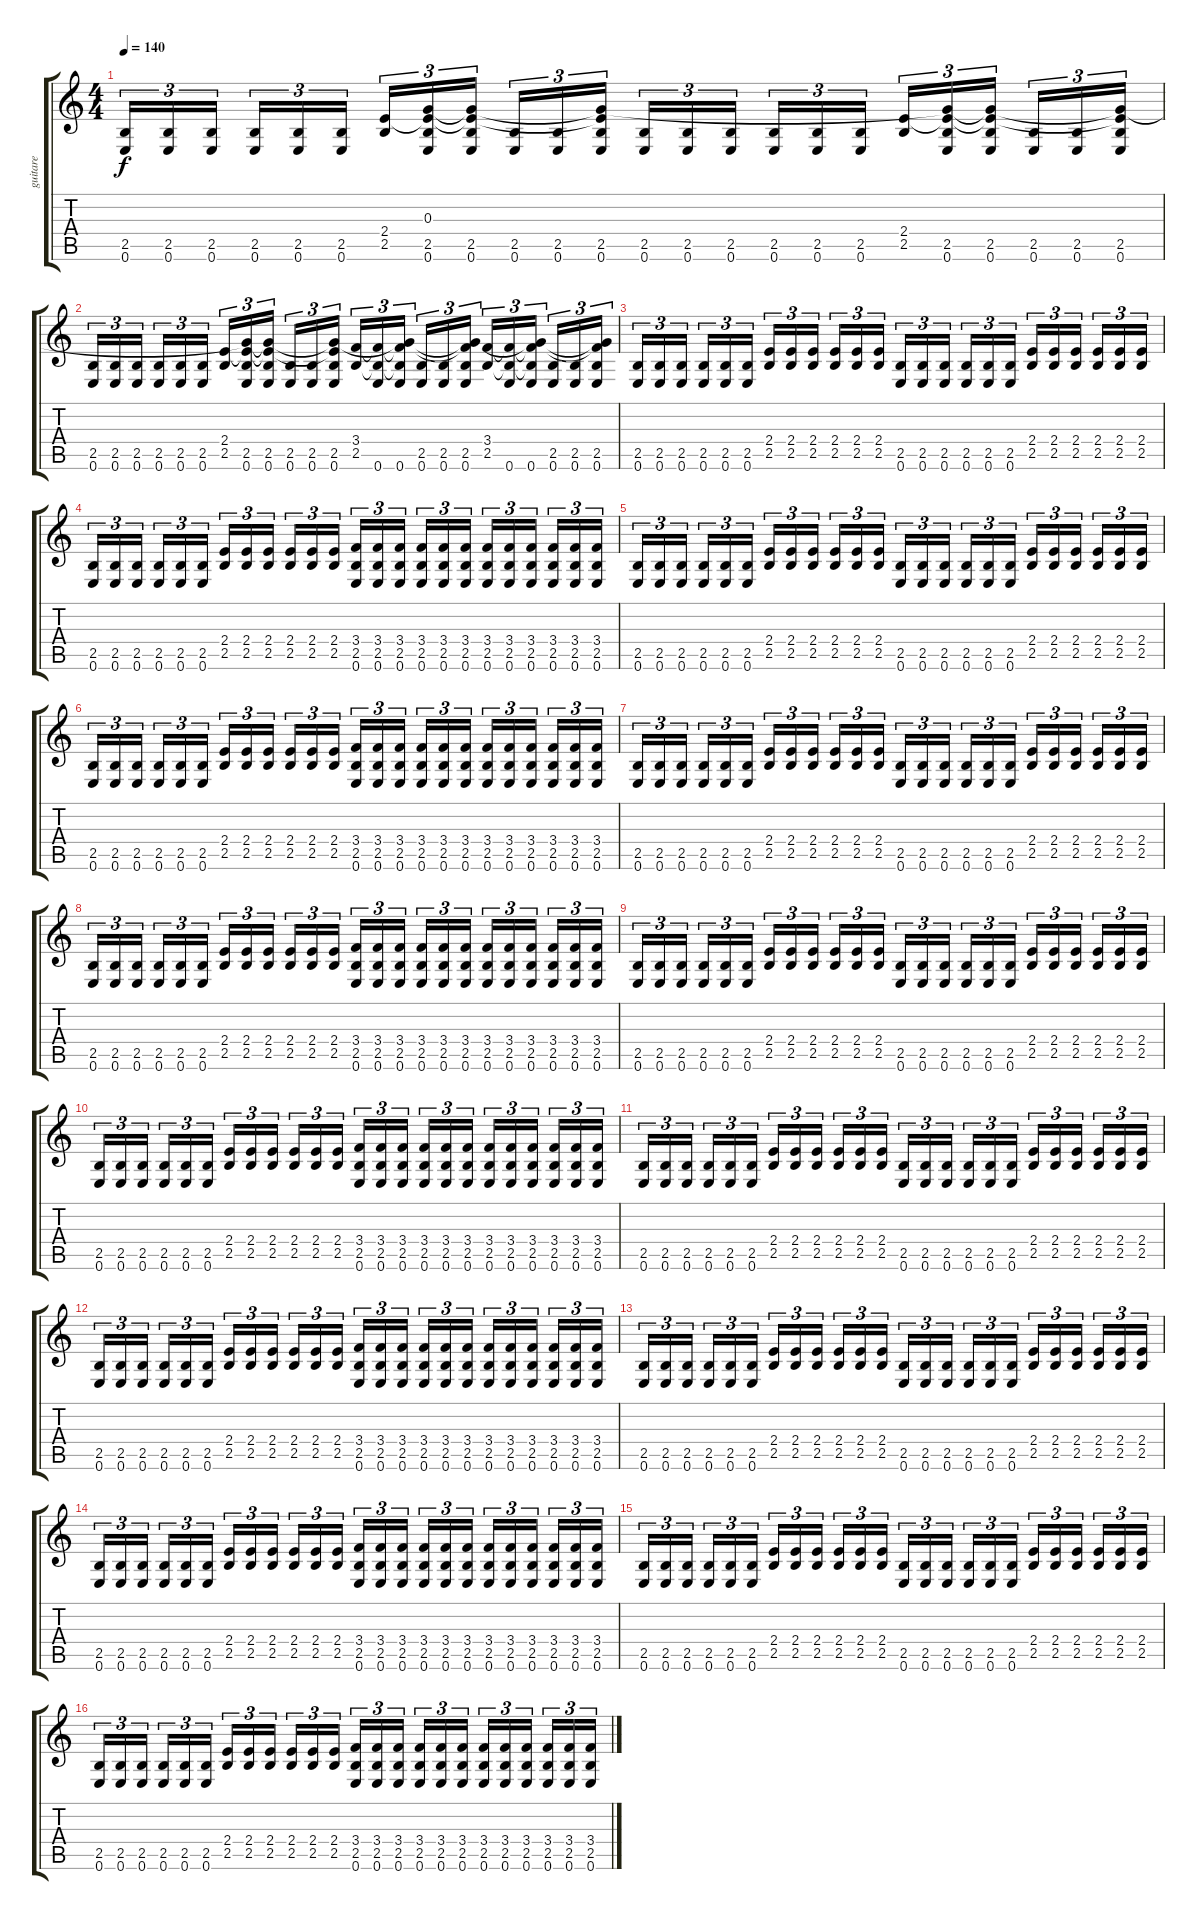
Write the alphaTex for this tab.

\track ("guitare" "guitare") {instrument distortionguitar}
\staff {score tabs}
\tuning (E4 B3 G3 D3 A2 E2) {hide}
\ts (4 4)
\tempo 140
\clef g2
\ks c
(2.5 0.6).16{tu (3 2) dy f} (2.5 0.6).16{tu (3 2)} (2.5 0.6).16{tu (3 2)} (2.5 0.6).16{tu (3 2)} (2.5 0.6).16{tu (3 2)} (2.5 0.6).16{tu (3 2)} (2.4 2.5).16{tu (3 2)} (0.3{t} 2.4{t} 2.5 0.6).16{tu (3 2)} (0.3{t} 2.4{t} 2.5 0.6).16{tu (3 2)} (2.5 0.6).16{tu (3 2)} (2.5 0.6).16{tu (3 2)} (0.3{t} 2.4{t} 2.5 0.6).16{tu (3 2)} (2.5 0.6).16{tu (3 2)} (2.5 0.6).16{tu (3 2)} (2.5 0.6).16{tu (3 2)} (2.5 0.6).16{tu (3 2)} (2.5 0.6).16{tu (3 2)} (2.5 0.6).16{tu (3 2)} (2.4 2.5).16{tu (3 2)} (0.3{t} 2.4{t} 2.5 0.6).16{tu (3 2)} (0.3{t} 2.4{t} 2.5 0.6).16{tu (3 2)} (2.5 0.6).16{tu (3 2)} (2.5 0.6).16{tu (3 2)} (0.3{t} 2.4{t} 2.5 0.6).16{tu (3 2)} |
(2.5 0.6).16{tu (3 2)} (2.5 0.6).16{tu (3 2)} (2.5 0.6).16{tu (3 2)} (2.5 0.6).16{tu (3 2)} (2.5 0.6).16{tu (3 2)} (2.5 0.6).16{tu (3 2)} (2.4 2.5).16{tu (3 2)} (0.3{t} 2.4{t} 2.5 0.6).16{tu (3 2)} (0.3{t} 2.4{t} 2.5 0.6).16{tu (3 2)} (2.5 0.6).16{tu (3 2)} (2.5 0.6).16{tu (3 2)} (0.3{t} 2.4{t} 2.5 0.6).16{tu (3 2)} (3.4 2.5).16{tu (3 2)} (3.4{t} 2.5{t} 0.6).16{tu (3 2)} (0.3{t} 3.4{t} 2.5{t} 0.6).16{tu (3 2)} (2.5 0.6).16{tu (3 2)} (2.5 0.6).16{tu (3 2)} (0.3{t} 3.4{t} 2.5 0.6).16{tu (3 2)} (3.4 2.5).16{tu (3 2)} (3.4{t} 2.5{t} 0.6).16{tu (3 2)} (0.3{t} 3.4{t} 2.5{t} 0.6).16{tu (3 2)} (2.5 0.6).16{tu (3 2)} (2.5 0.6).16{tu (3 2)} (0.3{t} 3.4{t} 2.5 0.6).16{tu (3 2)} |
(2.5 0.6).16{tu (3 2)} (2.5 0.6).16{tu (3 2)} (2.5 0.6).16{tu (3 2)} (2.5 0.6).16{tu (3 2)} (2.5 0.6).16{tu (3 2)} (2.5 0.6).16{tu (3 2)} (2.4 2.5).16{tu (3 2)} (2.4 2.5).16{tu (3 2)} (2.4 2.5).16{tu (3 2)} (2.4 2.5).16{tu (3 2)} (2.4 2.5).16{tu (3 2)} (2.4 2.5).16{tu (3 2)} (2.5 0.6).16{tu (3 2)} (2.5 0.6).16{tu (3 2)} (2.5 0.6).16{tu (3 2)} (2.5 0.6).16{tu (3 2)} (2.5 0.6).16{tu (3 2)} (2.5 0.6).16{tu (3 2)} (2.4 2.5).16{tu (3 2)} (2.4 2.5).16{tu (3 2)} (2.4 2.5).16{tu (3 2)} (2.4 2.5).16{tu (3 2)} (2.4 2.5).16{tu (3 2)} (2.4 2.5).16{tu (3 2)} |
(2.5 0.6).16{tu (3 2)} (2.5 0.6).16{tu (3 2)} (2.5 0.6).16{tu (3 2)} (2.5 0.6).16{tu (3 2)} (2.5 0.6).16{tu (3 2)} (2.5 0.6).16{tu (3 2)} (2.4 2.5).16{tu (3 2)} (2.4 2.5).16{tu (3 2)} (2.4 2.5).16{tu (3 2)} (2.4 2.5).16{tu (3 2)} (2.4 2.5).16{tu (3 2)} (2.4 2.5).16{tu (3 2)} (3.4 2.5 0.6).16{tu (3 2)} (3.4 2.5 0.6).16{tu (3 2)} (3.4 2.5 0.6).16{tu (3 2)} (3.4 2.5 0.6).16{tu (3 2)} (3.4 2.5 0.6).16{tu (3 2)} (3.4 2.5 0.6).16{tu (3 2)} (3.4 2.5 0.6).16{tu (3 2)} (3.4 2.5 0.6).16{tu (3 2)} (3.4 2.5 0.6).16{tu (3 2)} (3.4 2.5 0.6).16{tu (3 2)} (3.4 2.5 0.6).16{tu (3 2)} (3.4 2.5 0.6).16{tu (3 2)} |
(2.5 0.6).16{tu (3 2)} (2.5 0.6).16{tu (3 2)} (2.5 0.6).16{tu (3 2)} (2.5 0.6).16{tu (3 2)} (2.5 0.6).16{tu (3 2)} (2.5 0.6).16{tu (3 2)} (2.4 2.5).16{tu (3 2)} (2.4 2.5).16{tu (3 2)} (2.4 2.5).16{tu (3 2)} (2.4 2.5).16{tu (3 2)} (2.4 2.5).16{tu (3 2)} (2.4 2.5).16{tu (3 2)} (2.5 0.6).16{tu (3 2)} (2.5 0.6).16{tu (3 2)} (2.5 0.6).16{tu (3 2)} (2.5 0.6).16{tu (3 2)} (2.5 0.6).16{tu (3 2)} (2.5 0.6).16{tu (3 2)} (2.4 2.5).16{tu (3 2)} (2.4 2.5).16{tu (3 2)} (2.4 2.5).16{tu (3 2)} (2.4 2.5).16{tu (3 2)} (2.4 2.5).16{tu (3 2)} (2.4 2.5).16{tu (3 2)} |
(2.5 0.6).16{tu (3 2)} (2.5 0.6).16{tu (3 2)} (2.5 0.6).16{tu (3 2)} (2.5 0.6).16{tu (3 2)} (2.5 0.6).16{tu (3 2)} (2.5 0.6).16{tu (3 2)} (2.4 2.5).16{tu (3 2)} (2.4 2.5).16{tu (3 2)} (2.4 2.5).16{tu (3 2)} (2.4 2.5).16{tu (3 2)} (2.4 2.5).16{tu (3 2)} (2.4 2.5).16{tu (3 2)} (3.4 2.5 0.6).16{tu (3 2)} (3.4 2.5 0.6).16{tu (3 2)} (3.4 2.5 0.6).16{tu (3 2)} (3.4 2.5 0.6).16{tu (3 2)} (3.4 2.5 0.6).16{tu (3 2)} (3.4 2.5 0.6).16{tu (3 2)} (3.4 2.5 0.6).16{tu (3 2)} (3.4 2.5 0.6).16{tu (3 2)} (3.4 2.5 0.6).16{tu (3 2)} (3.4 2.5 0.6).16{tu (3 2)} (3.4 2.5 0.6).16{tu (3 2)} (3.4 2.5 0.6).16{tu (3 2)} |
(2.5 0.6).16{tu (3 2)} (2.5 0.6).16{tu (3 2)} (2.5 0.6).16{tu (3 2)} (2.5 0.6).16{tu (3 2)} (2.5 0.6).16{tu (3 2)} (2.5 0.6).16{tu (3 2)} (2.4 2.5).16{tu (3 2)} (2.4 2.5).16{tu (3 2)} (2.4 2.5).16{tu (3 2)} (2.4 2.5).16{tu (3 2)} (2.4 2.5).16{tu (3 2)} (2.4 2.5).16{tu (3 2)} (2.5 0.6).16{tu (3 2)} (2.5 0.6).16{tu (3 2)} (2.5 0.6).16{tu (3 2)} (2.5 0.6).16{tu (3 2)} (2.5 0.6).16{tu (3 2)} (2.5 0.6).16{tu (3 2)} (2.4 2.5).16{tu (3 2)} (2.4 2.5).16{tu (3 2)} (2.4 2.5).16{tu (3 2)} (2.4 2.5).16{tu (3 2)} (2.4 2.5).16{tu (3 2)} (2.4 2.5).16{tu (3 2)} |
(2.5 0.6).16{tu (3 2)} (2.5 0.6).16{tu (3 2)} (2.5 0.6).16{tu (3 2)} (2.5 0.6).16{tu (3 2)} (2.5 0.6).16{tu (3 2)} (2.5 0.6).16{tu (3 2)} (2.4 2.5).16{tu (3 2)} (2.4 2.5).16{tu (3 2)} (2.4 2.5).16{tu (3 2)} (2.4 2.5).16{tu (3 2)} (2.4 2.5).16{tu (3 2)} (2.4 2.5).16{tu (3 2)} (3.4 2.5 0.6).16{tu (3 2)} (3.4 2.5 0.6).16{tu (3 2)} (3.4 2.5 0.6).16{tu (3 2)} (3.4 2.5 0.6).16{tu (3 2)} (3.4 2.5 0.6).16{tu (3 2)} (3.4 2.5 0.6).16{tu (3 2)} (3.4 2.5 0.6).16{tu (3 2)} (3.4 2.5 0.6).16{tu (3 2)} (3.4 2.5 0.6).16{tu (3 2)} (3.4 2.5 0.6).16{tu (3 2)} (3.4 2.5 0.6).16{tu (3 2)} (3.4 2.5 0.6).16{tu (3 2)} |
(2.5 0.6).16{tu (3 2)} (2.5 0.6).16{tu (3 2)} (2.5 0.6).16{tu (3 2)} (2.5 0.6).16{tu (3 2)} (2.5 0.6).16{tu (3 2)} (2.5 0.6).16{tu (3 2)} (2.4 2.5).16{tu (3 2)} (2.4 2.5).16{tu (3 2)} (2.4 2.5).16{tu (3 2)} (2.4 2.5).16{tu (3 2)} (2.4 2.5).16{tu (3 2)} (2.4 2.5).16{tu (3 2)} (2.5 0.6).16{tu (3 2)} (2.5 0.6).16{tu (3 2)} (2.5 0.6).16{tu (3 2)} (2.5 0.6).16{tu (3 2)} (2.5 0.6).16{tu (3 2)} (2.5 0.6).16{tu (3 2)} (2.4 2.5).16{tu (3 2)} (2.4 2.5).16{tu (3 2)} (2.4 2.5).16{tu (3 2)} (2.4 2.5).16{tu (3 2)} (2.4 2.5).16{tu (3 2)} (2.4 2.5).16{tu (3 2)} |
(2.5 0.6).16{tu (3 2)} (2.5 0.6).16{tu (3 2)} (2.5 0.6).16{tu (3 2)} (2.5 0.6).16{tu (3 2)} (2.5 0.6).16{tu (3 2)} (2.5 0.6).16{tu (3 2)} (2.4 2.5).16{tu (3 2)} (2.4 2.5).16{tu (3 2)} (2.4 2.5).16{tu (3 2)} (2.4 2.5).16{tu (3 2)} (2.4 2.5).16{tu (3 2)} (2.4 2.5).16{tu (3 2)} (3.4 2.5 0.6).16{tu (3 2)} (3.4 2.5 0.6).16{tu (3 2)} (3.4 2.5 0.6).16{tu (3 2)} (3.4 2.5 0.6).16{tu (3 2)} (3.4 2.5 0.6).16{tu (3 2)} (3.4 2.5 0.6).16{tu (3 2)} (3.4 2.5 0.6).16{tu (3 2)} (3.4 2.5 0.6).16{tu (3 2)} (3.4 2.5 0.6).16{tu (3 2)} (3.4 2.5 0.6).16{tu (3 2)} (3.4 2.5 0.6).16{tu (3 2)} (3.4 2.5 0.6).16{tu (3 2)} |
(2.5 0.6).16{tu (3 2)} (2.5 0.6).16{tu (3 2)} (2.5 0.6).16{tu (3 2)} (2.5 0.6).16{tu (3 2)} (2.5 0.6).16{tu (3 2)} (2.5 0.6).16{tu (3 2)} (2.4 2.5).16{tu (3 2)} (2.4 2.5).16{tu (3 2)} (2.4 2.5).16{tu (3 2)} (2.4 2.5).16{tu (3 2)} (2.4 2.5).16{tu (3 2)} (2.4 2.5).16{tu (3 2)} (2.5 0.6).16{tu (3 2)} (2.5 0.6).16{tu (3 2)} (2.5 0.6).16{tu (3 2)} (2.5 0.6).16{tu (3 2)} (2.5 0.6).16{tu (3 2)} (2.5 0.6).16{tu (3 2)} (2.4 2.5).16{tu (3 2)} (2.4 2.5).16{tu (3 2)} (2.4 2.5).16{tu (3 2)} (2.4 2.5).16{tu (3 2)} (2.4 2.5).16{tu (3 2)} (2.4 2.5).16{tu (3 2)} |
(2.5 0.6).16{tu (3 2)} (2.5 0.6).16{tu (3 2)} (2.5 0.6).16{tu (3 2)} (2.5 0.6).16{tu (3 2)} (2.5 0.6).16{tu (3 2)} (2.5 0.6).16{tu (3 2)} (2.4 2.5).16{tu (3 2)} (2.4 2.5).16{tu (3 2)} (2.4 2.5).16{tu (3 2)} (2.4 2.5).16{tu (3 2)} (2.4 2.5).16{tu (3 2)} (2.4 2.5).16{tu (3 2)} (3.4 2.5 0.6).16{tu (3 2)} (3.4 2.5 0.6).16{tu (3 2)} (3.4 2.5 0.6).16{tu (3 2)} (3.4 2.5 0.6).16{tu (3 2)} (3.4 2.5 0.6).16{tu (3 2)} (3.4 2.5 0.6).16{tu (3 2)} (3.4 2.5 0.6).16{tu (3 2)} (3.4 2.5 0.6).16{tu (3 2)} (3.4 2.5 0.6).16{tu (3 2)} (3.4 2.5 0.6).16{tu (3 2)} (3.4 2.5 0.6).16{tu (3 2)} (3.4 2.5 0.6).16{tu (3 2)} |
(2.5 0.6).16{tu (3 2)} (2.5 0.6).16{tu (3 2)} (2.5 0.6).16{tu (3 2)} (2.5 0.6).16{tu (3 2)} (2.5 0.6).16{tu (3 2)} (2.5 0.6).16{tu (3 2)} (2.4 2.5).16{tu (3 2)} (2.4 2.5).16{tu (3 2)} (2.4 2.5).16{tu (3 2)} (2.4 2.5).16{tu (3 2)} (2.4 2.5).16{tu (3 2)} (2.4 2.5).16{tu (3 2)} (2.5 0.6).16{tu (3 2)} (2.5 0.6).16{tu (3 2)} (2.5 0.6).16{tu (3 2)} (2.5 0.6).16{tu (3 2)} (2.5 0.6).16{tu (3 2)} (2.5 0.6).16{tu (3 2)} (2.4 2.5).16{tu (3 2)} (2.4 2.5).16{tu (3 2)} (2.4 2.5).16{tu (3 2)} (2.4 2.5).16{tu (3 2)} (2.4 2.5).16{tu (3 2)} (2.4 2.5).16{tu (3 2)} |
(2.5 0.6).16{tu (3 2)} (2.5 0.6).16{tu (3 2)} (2.5 0.6).16{tu (3 2)} (2.5 0.6).16{tu (3 2)} (2.5 0.6).16{tu (3 2)} (2.5 0.6).16{tu (3 2)} (2.4 2.5).16{tu (3 2)} (2.4 2.5).16{tu (3 2)} (2.4 2.5).16{tu (3 2)} (2.4 2.5).16{tu (3 2)} (2.4 2.5).16{tu (3 2)} (2.4 2.5).16{tu (3 2)} (3.4 2.5 0.6).16{tu (3 2)} (3.4 2.5 0.6).16{tu (3 2)} (3.4 2.5 0.6).16{tu (3 2)} (3.4 2.5 0.6).16{tu (3 2)} (3.4 2.5 0.6).16{tu (3 2)} (3.4 2.5 0.6).16{tu (3 2)} (3.4 2.5 0.6).16{tu (3 2)} (3.4 2.5 0.6).16{tu (3 2)} (3.4 2.5 0.6).16{tu (3 2)} (3.4 2.5 0.6).16{tu (3 2)} (3.4 2.5 0.6).16{tu (3 2)} (3.4 2.5 0.6).16{tu (3 2)} |
(2.5 0.6).16{tu (3 2)} (2.5 0.6).16{tu (3 2)} (2.5 0.6).16{tu (3 2)} (2.5 0.6).16{tu (3 2)} (2.5 0.6).16{tu (3 2)} (2.5 0.6).16{tu (3 2)} (2.4 2.5).16{tu (3 2)} (2.4 2.5).16{tu (3 2)} (2.4 2.5).16{tu (3 2)} (2.4 2.5).16{tu (3 2)} (2.4 2.5).16{tu (3 2)} (2.4 2.5).16{tu (3 2)} (2.5 0.6).16{tu (3 2)} (2.5 0.6).16{tu (3 2)} (2.5 0.6).16{tu (3 2)} (2.5 0.6).16{tu (3 2)} (2.5 0.6).16{tu (3 2)} (2.5 0.6).16{tu (3 2)} (2.4 2.5).16{tu (3 2)} (2.4 2.5).16{tu (3 2)} (2.4 2.5).16{tu (3 2)} (2.4 2.5).16{tu (3 2)} (2.4 2.5).16{tu (3 2)} (2.4 2.5).16{tu (3 2)} |
(2.5 0.6).16{tu (3 2)} (2.5 0.6).16{tu (3 2)} (2.5 0.6).16{tu (3 2)} (2.5 0.6).16{tu (3 2)} (2.5 0.6).16{tu (3 2)} (2.5 0.6).16{tu (3 2)} (2.4 2.5).16{tu (3 2)} (2.4 2.5).16{tu (3 2)} (2.4 2.5).16{tu (3 2)} (2.4 2.5).16{tu (3 2)} (2.4 2.5).16{tu (3 2)} (2.4 2.5).16{tu (3 2)} (3.4 2.5 0.6).16{tu (3 2)} (3.4 2.5 0.6).16{tu (3 2)} (3.4 2.5 0.6).16{tu (3 2)} (3.4 2.5 0.6).16{tu (3 2)} (3.4 2.5 0.6).16{tu (3 2)} (3.4 2.5 0.6).16{tu (3 2)} (3.4 2.5 0.6).16{tu (3 2)} (3.4 2.5 0.6).16{tu (3 2)} (3.4 2.5 0.6).16{tu (3 2)} (3.4 2.5 0.6).16{tu (3 2)} (3.4 2.5 0.6).16{tu (3 2)} (3.4 2.5 0.6).16{tu (3 2)}
